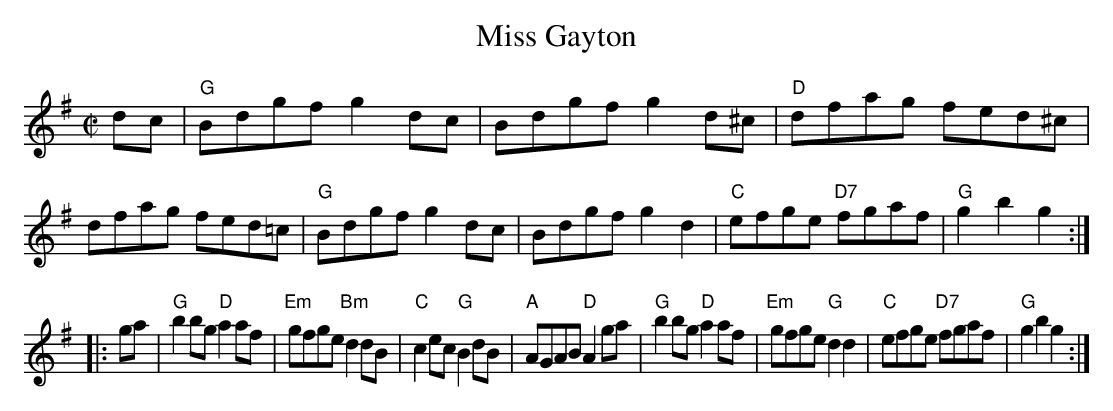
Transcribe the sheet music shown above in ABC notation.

X:1
T: Miss Gayton
M: C|
L: 1/8
K: G
dc \
| "G"Bdgf g2dc | Bdgf g2d^c | "D"dfag    fed^c |    dfag fed=c \
| "G"Bdgf g2dc | Bdgf g2d2  | "C"efge "D7"fgaf | "G"g2b2 g2 :|
|: ga \
| "G"b2bg "D"a2af | "Em"gfge "Bm"d2dB | "C"c2ec  "G"B2dB | "A"AGAB "D"A2ga \
| "G"b2bg "D"a2af | "Em"gfge  "G"d2d2 | "C"efge "D7"fgaf | "G"g2b2    g2 :|
